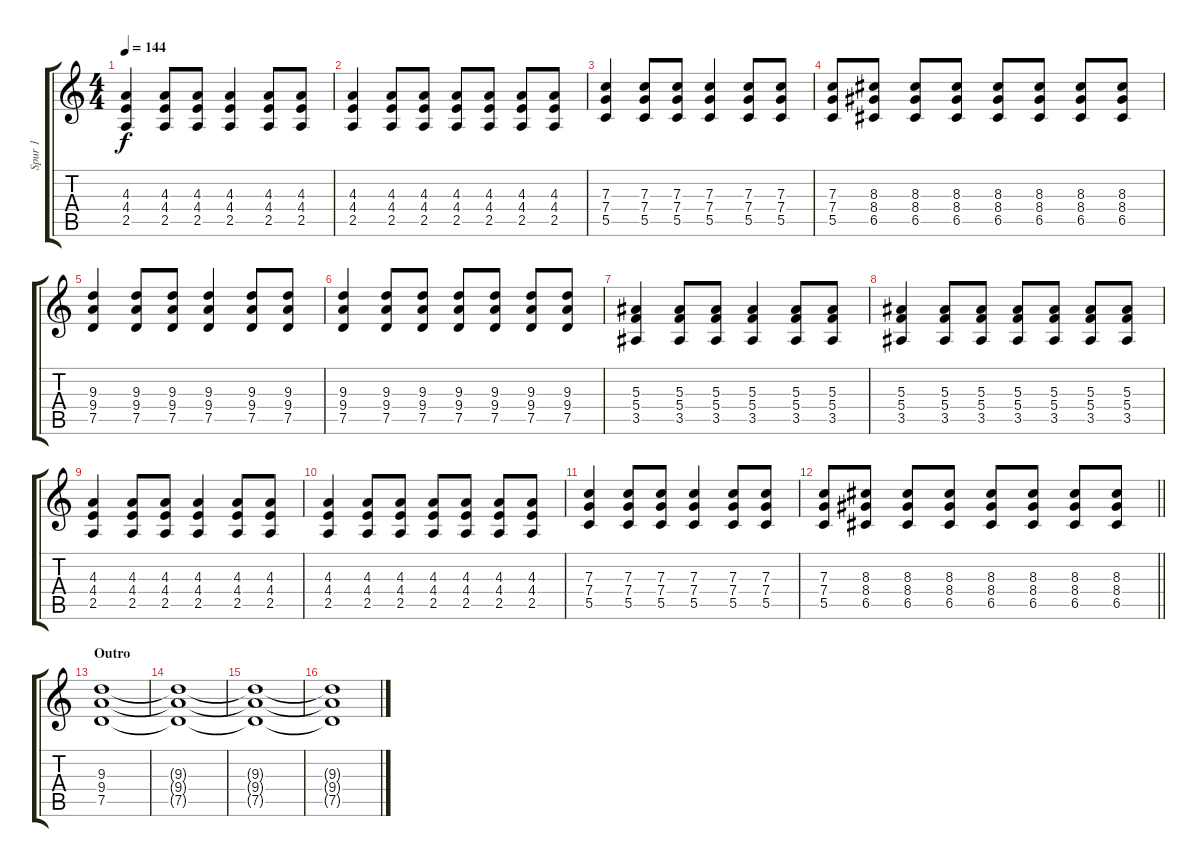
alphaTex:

\track ("Spur 1" "Spur 1") {instrument distortionguitar}
\staff {score tabs}
\tuning (D4 A3 F3 C3 G2 C2) {hide}
\ts (4 4)
\tempo 144
\clef g2
\ks c
(4.3 4.4 2.5).4{dy f} (4.3 4.4 2.5).8 (4.3 4.4 2.5).8 (4.3 4.4 2.5).4 (4.3 4.4 2.5).8 (4.3 4.4 2.5).8 |
(4.3 4.4 2.5).4 (4.3 4.4 2.5).8 (4.3 4.4 2.5).8 (4.3 4.4 2.5).8 (4.3 4.4 2.5).8 (4.3 4.4 2.5).8 (4.3 4.4 2.5).8 |
(7.3 7.4 5.5).4 (7.3 7.4 5.5).8 (7.3 7.4 5.5).8 (7.3 7.4 5.5).4 (7.3 7.4 5.5).8 (7.3 7.4 5.5).8 |
(7.3 7.4 5.5).8 (8.3 8.4 6.5).8 (8.3 8.4 6.5).8 (8.3 8.4 6.5).8 (8.3 8.4 6.5).8 (8.3 8.4 6.5).8 (8.3 8.4 6.5).8 (8.3 8.4 6.5).8 |
(9.3 9.4 7.5).4 (9.3 9.4 7.5).8 (9.3 9.4 7.5).8 (9.3 9.4 7.5).4 (9.3 9.4 7.5).8 (9.3 9.4 7.5).8 |
(9.3 9.4 7.5).4 (9.3 9.4 7.5).8 (9.3 9.4 7.5).8 (9.3 9.4 7.5).8 (9.3 9.4 7.5).8 (9.3 9.4 7.5).8 (9.3 9.4 7.5).8 |
(5.3 5.4 3.5).4 (5.3 5.4 3.5).8 (5.3 5.4 3.5).8 (5.3 5.4 3.5).4 (5.3 5.4 3.5).8 (5.3 5.4 3.5).8 |
(5.3 5.4 3.5).4 (5.3 5.4 3.5).8 (5.3 5.4 3.5).8 (5.3 5.4 3.5).8 (5.3 5.4 3.5).8 (5.3 5.4 3.5).8 (5.3 5.4 3.5).8 |
(4.3 4.4 2.5).4 (4.3 4.4 2.5).8 (4.3 4.4 2.5).8 (4.3 4.4 2.5).4 (4.3 4.4 2.5).8 (4.3 4.4 2.5).8 |
(4.3 4.4 2.5).4 (4.3 4.4 2.5).8 (4.3 4.4 2.5).8 (4.3 4.4 2.5).8 (4.3 4.4 2.5).8 (4.3 4.4 2.5).8 (4.3 4.4 2.5).8 |
(7.3 7.4 5.5).4 (7.3 7.4 5.5).8 (7.3 7.4 5.5).8 (7.3 7.4 5.5).4 (7.3 7.4 5.5).8 (7.3 7.4 5.5).8 |
\barLineRight lightlight
(7.3 7.4 5.5).8 (8.3 8.4 6.5).8 (8.3 8.4 6.5).8 (8.3 8.4 6.5).8 (8.3 8.4 6.5).8 (8.3 8.4 6.5).8 (8.3 8.4 6.5).8 (8.3 8.4 6.5).8 |
\section ("" "Outro")
(9.3 9.4 7.5).1{volume 5} |
(9.3{t} 9.4{t} 7.5{t}).1 |
(9.3{t} 9.4{t} 7.5{t}).1{volume 11} |
(9.3{t} 9.4{t} 7.5{t}).1
